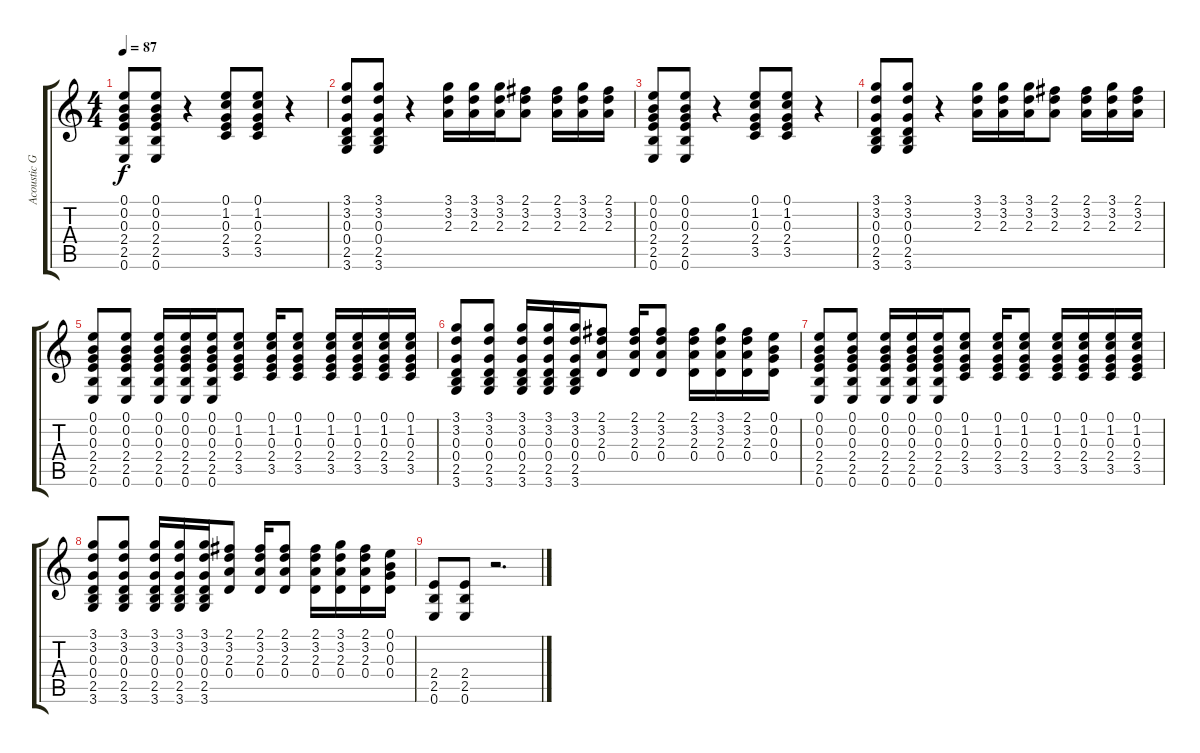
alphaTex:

\track ("Acoustic Guitar" "Acoustic G") {instrument acousticguitarsteel}
\staff {score tabs}
\tuning (E4 B3 G3 D3 A2 E2) {hide}
\ts (4 4)
\tempo 87
\clef g2
\ks c
(0.1 0.2 0.3 2.4 2.5 0.6).8{dy f} (0.1 0.2 0.3 2.4 2.5 0.6).8 r.4 (0.1 1.2 0.3 2.4 3.5).8 (0.1 1.2 0.3 2.4 3.5).8 r.4 |
(3.1 3.2 0.3 0.4 2.5 3.6).8 (3.1 3.2 0.3 0.4 2.5 3.6).8 r.4 (3.1 3.2 2.3).16 (3.1 3.2 2.3).16 (3.1 3.2 2.3).16 (2.1 3.2 2.3).8 (2.1 3.2 2.3).16 (3.1 3.2 2.3).16 (2.1 3.2 2.3).16 |
(0.1 0.2 0.3 2.4 2.5 0.6).8 (0.1 0.2 0.3 2.4 2.5 0.6).8 r.4 (0.1 1.2 0.3 2.4 3.5).8 (0.1 1.2 0.3 2.4 3.5).8 r.4 |
(3.1 3.2 0.3 0.4 2.5 3.6).8 (3.1 3.2 0.3 0.4 2.5 3.6).8 r.4 (3.1 3.2 2.3).16 (3.1 3.2 2.3).16 (3.1 3.2 2.3).16 (2.1 3.2 2.3).8 (2.1 3.2 2.3).16 (3.1 3.2 2.3).16 (2.1 3.2 2.3).16 |
(0.1 0.2 0.3 2.4 2.5 0.6).8 (0.1 0.2 0.3 2.4 2.5 0.6).8 (0.1 0.2 0.3 2.4 2.5 0.6).16 (0.1 0.2 0.3 2.4 2.5 0.6).16 (0.1 0.2 0.3 2.4 2.5 0.6).16 (0.1 1.2 0.3 2.4 3.5).8 (0.1 1.2 0.3 2.4 3.5).16 (0.1 1.2 0.3 2.4 3.5).8 (0.1 1.2 0.3 2.4 3.5).16 (0.1 1.2 0.3 2.4 3.5).16 (0.1 1.2 0.3 2.4 3.5).16 (0.1 1.2 0.3 2.4 3.5).16 |
(3.1 3.2 0.3 0.4 2.5 3.6).8 (3.1 3.2 0.3 0.4 2.5 3.6).8 (3.1 3.2 0.3 0.4 2.5 3.6).16 (3.1 3.2 0.3 0.4 2.5 3.6).16 (3.1 3.2 0.3 0.4 2.5 3.6).16 (2.1 3.2 2.3 0.4).8 (2.1 3.2 2.3 0.4).16 (2.1 3.2 2.3 0.4).8 (2.1 3.2 2.3 0.4).16 (3.1 3.2 2.3 0.4).16 (2.1 3.2 2.3 0.4).16 (0.1 0.2 0.3 0.4).16 |
(0.1 0.2 0.3 2.4 2.5 0.6).8 (0.1 0.2 0.3 2.4 2.5 0.6).8 (0.1 0.2 0.3 2.4 2.5 0.6).16 (0.1 0.2 0.3 2.4 2.5 0.6).16 (0.1 0.2 0.3 2.4 2.5 0.6).16 (0.1 1.2 0.3 2.4 3.5).8 (0.1 1.2 0.3 2.4 3.5).16 (0.1 1.2 0.3 2.4 3.5).8 (0.1 1.2 0.3 2.4 3.5).16 (0.1 1.2 0.3 2.4 3.5).16 (0.1 1.2 0.3 2.4 3.5).16 (0.1 1.2 0.3 2.4 3.5).16 |
(3.1 3.2 0.3 0.4 2.5 3.6).8 (3.1 3.2 0.3 0.4 2.5 3.6).8 (3.1 3.2 0.3 0.4 2.5 3.6).16 (3.1 3.2 0.3 0.4 2.5 3.6).16 (3.1 3.2 0.3 0.4 2.5 3.6).16 (2.1 3.2 2.3 0.4).8 (2.1 3.2 2.3 0.4).16 (2.1 3.2 2.3 0.4).8 (2.1 3.2 2.3 0.4).16 (3.1 3.2 2.3 0.4).16 (2.1 3.2 2.3 0.4).16 (0.1 0.2 0.3 0.4).16 |
(2.4 2.5 0.6).8 (2.4 2.5 0.6).8 r.2{d}
